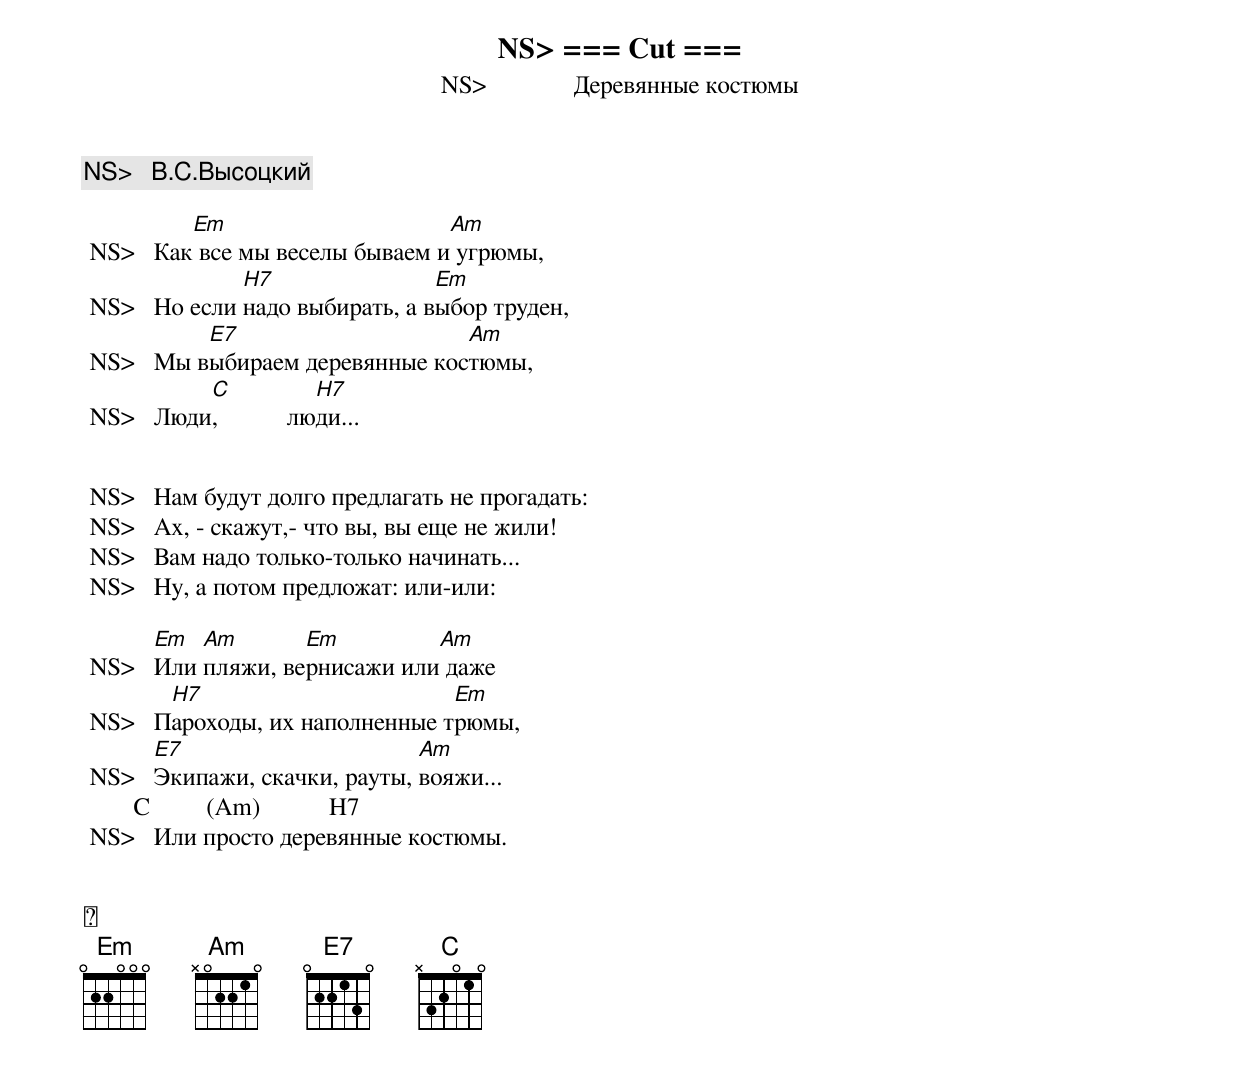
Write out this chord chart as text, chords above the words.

 NS> === Cut ===
 NS>              Деревянные костюмы
 NS>   В.С.Высоцкий

          Em                     Am
 NS>   Как все мы веселы бываем и угрюмы,
               H7                Em
 NS>   Hо если надо выбирать, а выбор труден,
           E7                    Am
 NS>   Мы выбираем деревянные костюмы,
           C             H7
 NS>   Люди,           люди...


 NS>   Hам будут долго предлагать не прогадать:
 NS>   Ах, - скажут,- что вы, вы еще не жили!
 NS>   Вам надо только-только начинать...
 NS>   Hу, а потом предложат: или-или:

       Em  Am       Em         Am
 NS>   Или пляжи, вернисажи или даже
        H7                       Em
 NS>   Пароходы, их наполненные трюмы,
       E7                      Am
 NS>   Экипажи, скачки, рауты, вояжи...
        C         (Am)           H7
 NS>   Или просто деревянные костюмы.



